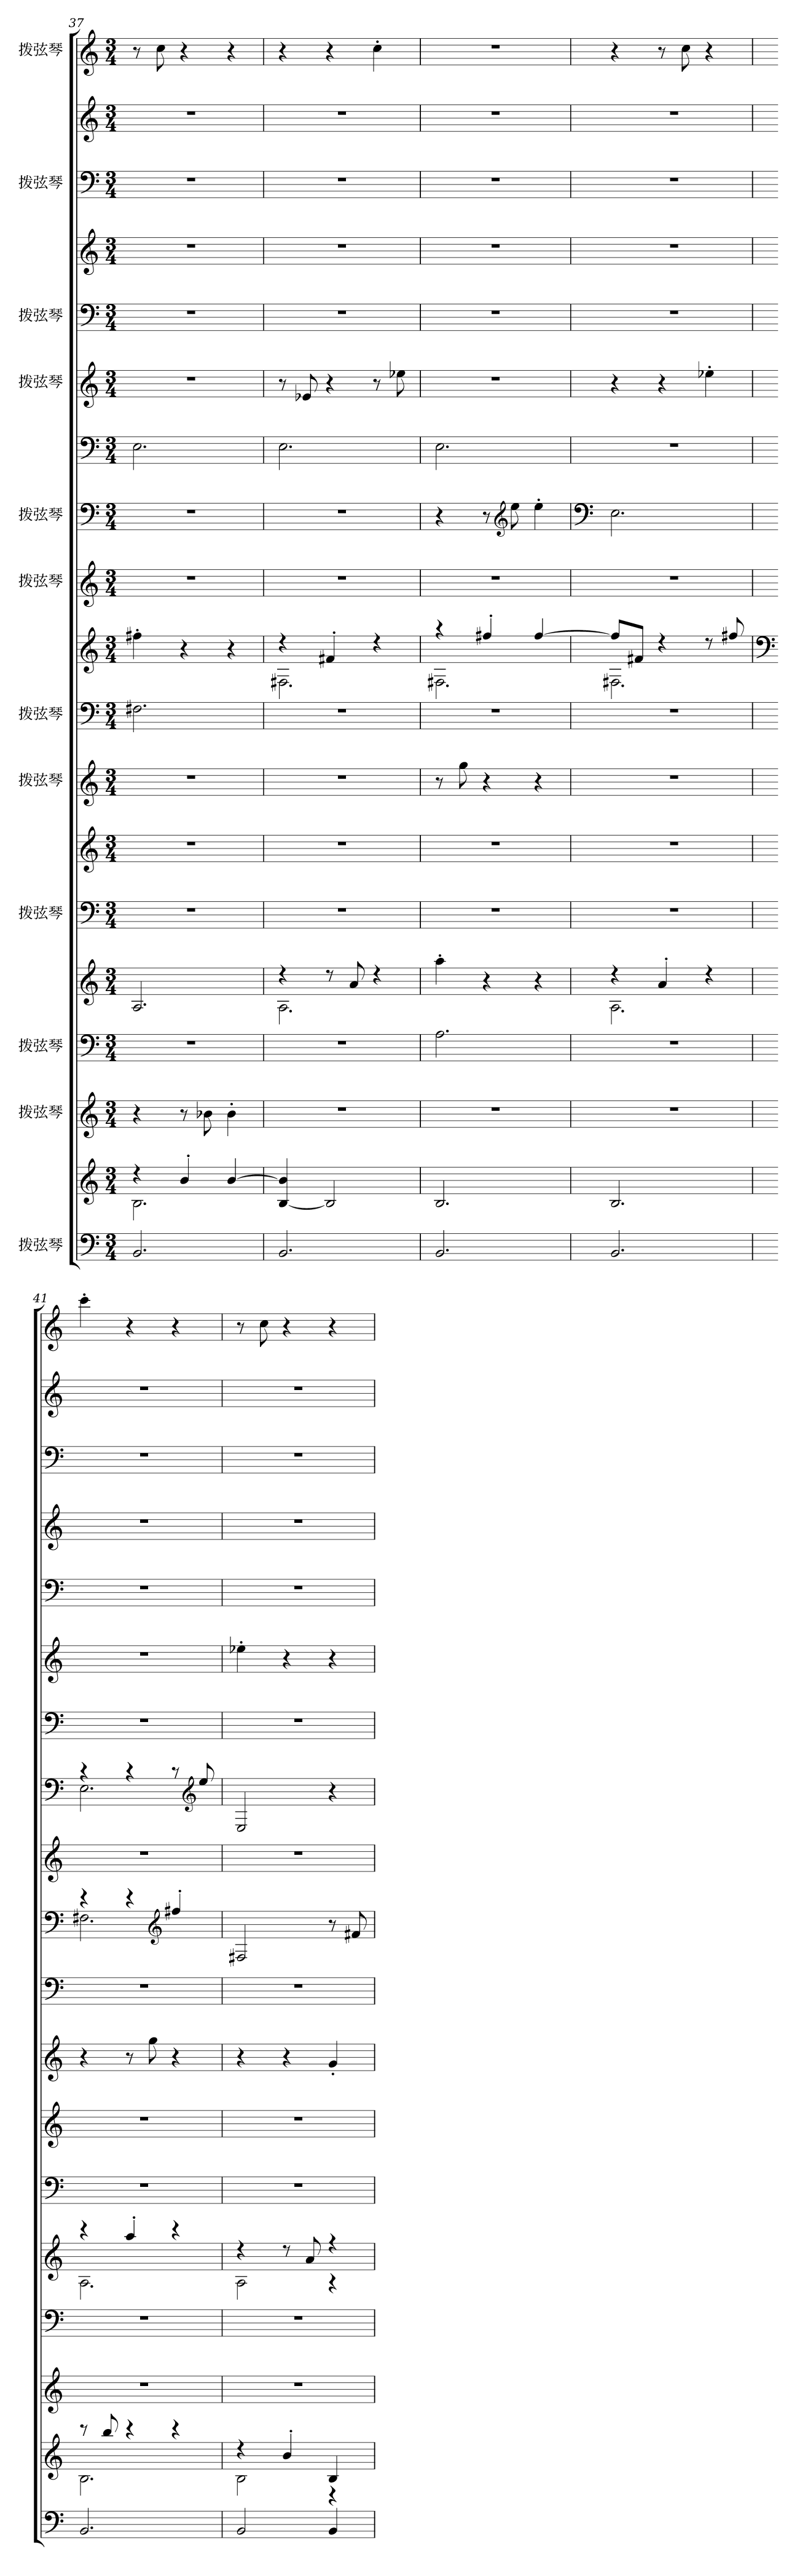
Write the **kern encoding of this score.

**kern	**kern	**kern	**kern	**kern	**kern	**kern	**kern	**kern	**kern	**kern	**kern	**kern	**kern	**kern	**kern	**kern	**kern	**kern
*part12	*part12	*part11	*part10	*part10	*part9	*part9	*part8	*part7	*part7	*part6	*part5	*part5	*part4	*part3	*part3	*part2	*part2	*part1
*staff19	*staff18	*staff17	*staff16	*staff15	*staff14	*staff13	*staff12	*staff11	*staff10	*staff9	*staff8	*staff7	*staff6	*staff5	*staff4	*staff3	*staff2	*staff1
*I"拨弦琴	*	*I"拨弦琴	*I"拨弦琴	*	*I"拨弦琴	*	*I"拨弦琴	*I"拨弦琴	*	*I"拨弦琴	*I"拨弦琴	*	*I"拨弦琴	*I"拨弦琴	*	*I"拨弦琴	*	*I"拨弦琴
*clefF4	*clefG2	*clefG2	*clefF4	*clefG2	*clefF4	*clefG2	*clefG2	*clefF4	*clefG2	*clefG2	*clefF4	*clefF4	*clefG2	*clefF4	*clefG2	*clefF4	*clefG2	*clefG2
*k[]	*k[]	*k[]	*k[]	*k[]	*k[]	*k[]	*k[]	*k[]	*k[]	*k[]	*k[]	*k[]	*k[]	*k[]	*k[]	*k[]	*k[]	*k[]
*M3/4	*M3/4	*M3/4	*M3/4	*M3/4	*M3/4	*M3/4	*M3/4	*M3/4	*M3/4	*M3/4	*M3/4	*M3/4	*M3/4	*M3/4	*M3/4	*M3/4	*M3/4	*M3/4
=37	=37	=37	=37	=37	=37	=37	=37	=37	=37	=37	=37	=37	=37	=37	=37	=37	=37	=37
*	*^	*	*	*	*	*	*	*	*	*	*	*	*	*	*	*	*	*
2.BB/	4r	2.B\	4r	2.r	2.A/	2.r	2.r	2.r	2.F#X\	4ff#X'\	2.r	2.r	2.E\	2.r	2.r	2.r	2.r	2.r	8r
.	.	.	.	.	.	.	.	.	.	.	.	.	.	.	.	.	.	.	8cc\
.	4b'/	.	8r	.	.	.	.	.	.	4r	.	.	.	.	.	.	.	.	4r
.	.	.	8b-X\	.	.	.	.	.	.	.	.	.	.	.	.	.	.	.	.
.	[4b/	.	4b-'\	.	.	.	.	.	.	4r	.	.	.	.	.	.	.	.	4r
*	*v	*v	*	*	*	*	*	*	*	*	*	*	*	*	*	*	*	*	*
!!LO:PB:g=z
=38	=38	=38	=38	=38	=38	=38	=38	=38	=38	=38	=38	=38	=38	=38	=38	=38	=38	=38
*	*	*	*	*^	*	*	*	*	*^	*	*	*	*	*	*	*	*	*
2.BB/	[4B/ 4b/]	2.r	2.r	4r	2.A\	2.r	2.r	2.r	2.r	4r	2.F#X\	2.r	2.r	2.E\	8r	2.r	2.r	2.r	2.r	4r
.	.	.	.	.	.	.	.	.	.	.	.	.	.	.	8e-X/	.	.	.	.	.
.	2B/]	.	.	8r	.	.	.	.	.	4f#X'/	.	.	.	.	4r	.	.	.	.	4r
.	.	.	.	8a/	.	.	.	.	.	.	.	.	.	.	.	.	.	.	.	.
.	.	.	.	4r	.	.	.	.	.	4r	.	.	.	.	8r	.	.	.	.	4cc'\
.	.	.	.	.	.	.	.	.	.	.	.	.	.	.	8ee-X\	.	.	.	.	.
*	*	*	*	*v	*v	*	*	*	*	*	*	*	*	*	*	*	*	*	*	*
=39	=39	=39	=39	=39	=39	=39	=39	=39	=39	=39	=39	=39	=39	=39	=39	=39	=39	=39	=39
2.BB/	2.B/	2.r	2.A\	4aa'\	2.r	2.r	8r	2.r	4r	2.F#X\	2.r	4r	2.E\	2.r	2.r	2.r	2.r	2.r	2.r
.	.	.	.	.	.	.	8gg\	.	.	.	.	.	.	.	.	.	.	.	.
.	.	.	.	4r	.	.	4r	.	4ff#X'/	.	.	8r	.	.	.	.	.	.	.
*	*	*	*	*	*	*	*	*	*	*	*	*clefG2	*	*	*	*	*	*	*
.	.	.	.	.	.	.	.	.	.	.	.	8ee\	.	.	.	.	.	.	.
.	.	.	.	4r	.	.	4r	.	[4ff#/	.	.	4ee'\	.	.	.	.	.	.	.
=40	=40	=40	=40	=40	=40	=40	=40	=40	=40	=40	=40	=40	=40	=40	=40	=40	=40	=40	=40
*	*	*	*	*	*	*	*	*	*	*	*	*clefF4	*	*	*	*	*	*	*
*	*	*	*	*^	*	*	*	*	*	*	*	*	*	*	*	*	*	*	*
2.BB/	2.B/	2.r	2.r	4r	2.A\	2.r	2.r	2.r	2.r	8ff#/L]	2.F#X\	2.r	2.E\	2.r	4r	2.r	2.r	2.r	2.r	4r
.	.	.	.	.	.	.	.	.	.	8f#X/J	.	.	.	.	.	.	.	.	.	.
.	.	.	.	4a'/	.	.	.	.	.	4r	.	.	.	.	4r	.	.	.	.	8r
.	.	.	.	.	.	.	.	.	.	.	.	.	.	.	.	.	.	.	.	8cc\
.	.	.	.	4r	.	.	.	.	.	8r	.	.	.	.	4ee-X'\	.	.	.	.	4r
.	.	.	.	.	.	.	.	.	.	8ff#X/	.	.	.	.	.	.	.	.	.	.
=41	=41	=41	=41	=41	=41	=41	=41	=41	=41	=41	=41	=41	=41	=41	=41	=41	=41	=41	=41	=41
*	*	*	*	*	*	*	*	*	*	*clefF4	*	*	*	*	*	*	*	*	*	*
*	*^	*	*	*	*	*	*	*	*	*	*	*	*^	*	*	*	*	*	*	*
2.BB/	8r	2.B\	2.r	2.r	4r	2.A\	2.r	2.r	4r	2.r	4r	2.F#X\	2.r	4r	2.E\	2.r	2.r	2.r	2.r	2.r	2.r	4ccc'\
.	8bb/	.	.	.	.	.	.	.	.	.	.	.	.	.	.	.	.	.	.	.	.	.
.	4r	.	.	.	4aa'/	.	.	.	8r	.	4r	.	.	4r	.	.	.	.	.	.	.	4r
.	.	.	.	.	.	.	.	.	8gg\	.	.	.	.	.	.	.	.	.	.	.	.	.
*	*	*	*	*	*	*	*	*	*	*	*clefG2	*	*	*	*	*	*	*	*	*	*	*
.	4r	.	.	.	4r	.	.	.	4r	.	4ff#X'/	.	.	8r	.	.	.	.	.	.	.	4r
*	*	*	*	*	*	*	*	*	*	*	*	*	*	*clefG2	*	*	*	*	*	*	*	*
.	.	.	.	.	.	.	.	.	.	.	.	.	.	8ee/	.	.	.	.	.	.	.	.
*	*	*	*	*	*	*	*	*	*	*	*v	*v	*	*v	*v	*	*	*	*	*	*	*
!!LO:PB:g=z
=42	=42	=42	=42	=42	=42	=42	=42	=42	=42	=42	=42	=42	=42	=42	=42	=42	=42	=42	=42	=42
2BB/	4r	2B\	2.r	2.r	4r	2A\	2.r	2.r	4r	2.r	2F#X/	2.r	2E/	2.r	4ee-X'\	2.r	2.r	2.r	2.r	8r
.	.	.	.	.	.	.	.	.	.	.	.	.	.	.	.	.	.	.	.	8cc\
.	4b'/	.	.	.	8r	.	.	.	4r	.	.	.	.	.	4r	.	.	.	.	4r
.	.	.	.	.	8a/	.	.	.	.	.	.	.	.	.	.	.	.	.	.	.
4BB/	4B/	4r	.	.	4r	4r	.	.	4g'/	.	8r	.	4r	.	4r	.	.	.	.	4r
.	.	.	.	.	.	.	.	.	.	.	8f#X/	.	.	.	.	.	.	.	.	.
*	*v	*v	*	*	*v	*v	*	*	*	*	*	*	*	*	*	*	*	*	*	*
=	=	=	=	=	=	=	=	=	=	=	=	=	=	=	=	=	=	=
*-	*-	*-	*-	*-	*-	*-	*-	*-	*-	*-	*-	*-	*-	*-	*-	*-	*-	*-
